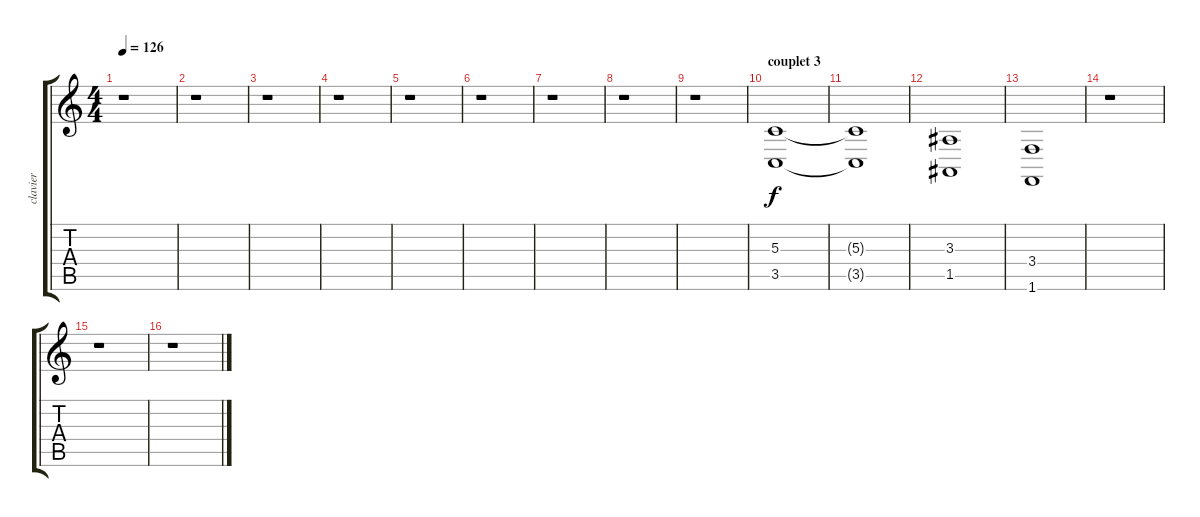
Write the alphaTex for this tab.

\track ("clavier" "clavier") {instrument lead1square}
\staff {score tabs}
\tuning (E4 B3 G3 D3 A2 E2) {hide}
\ts (4 4)
\tempo 126
\clef g2
\ks c
r.1{dy f} |
r.1 |
r.1 |
r.1 |
r.1 |
r.1 |
r.1 |
r.1 |
r.1 |
\section ("" "couplet 3")
(5.3 3.5).1 |
(5.3{t} 3.5{t}).1 |
(3.3 1.5).1 |
(3.4 1.6).1 |
r.1 |
r.1 |
r.1
